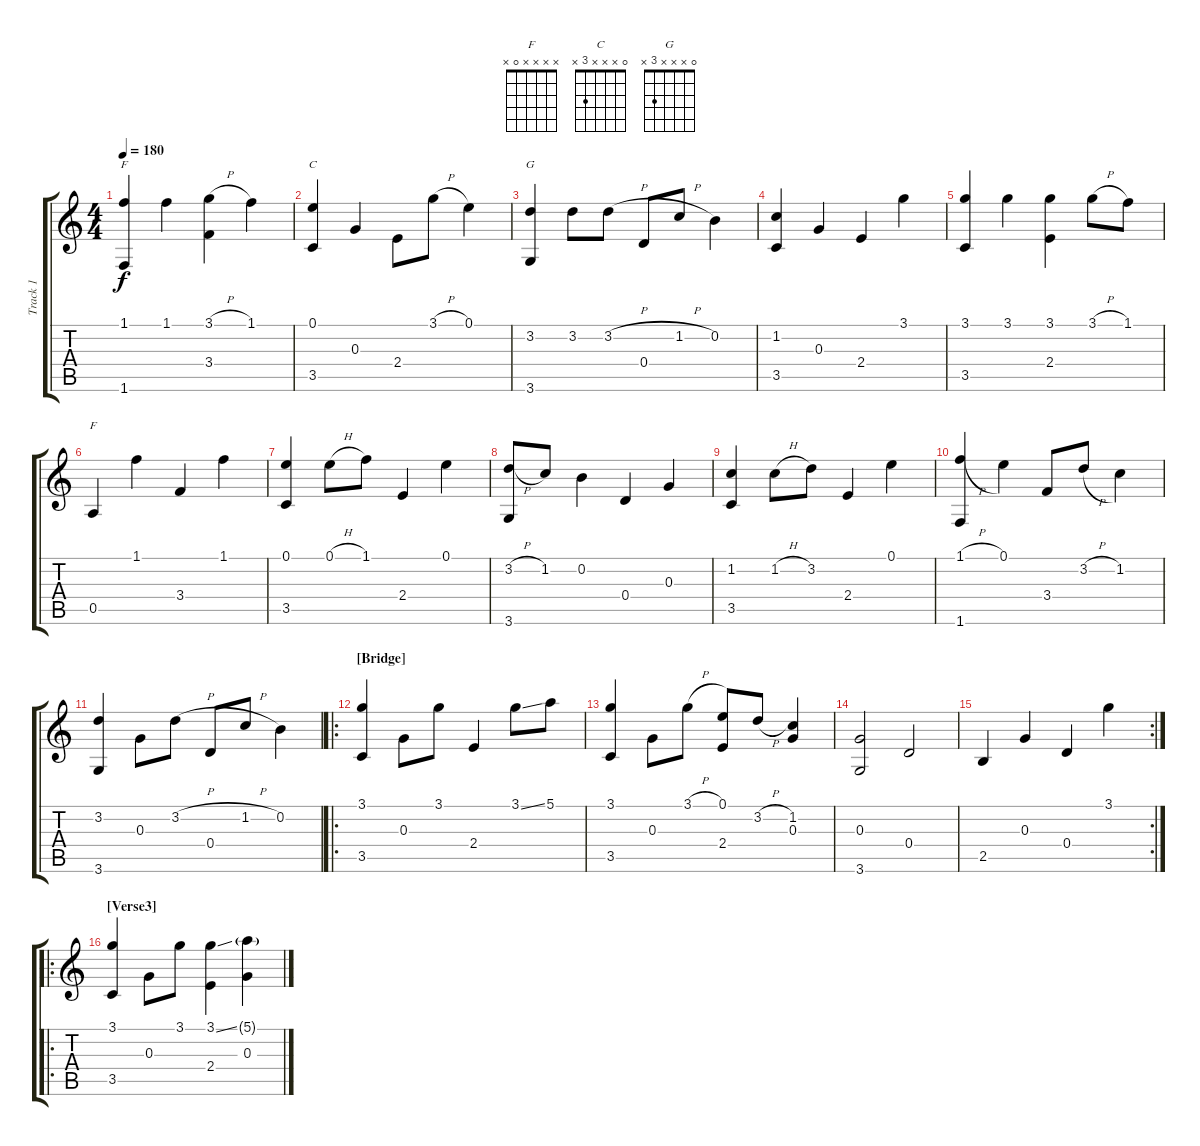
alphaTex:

\track ("Track 1" "Track 1") {instrument acousticguitarsteel}
\staff {score tabs}
\tuning (E4 B3 G3 D3 A2 E2) {hide}
\chord ("F" x x x x x 1)
\chord ("C" 0 x x x 3 x)
\chord ("G" 0 x x x 3 x)
\chord ("F" x x x x 0 x)
\ts (4 4)
\tempo 180
\clef g2
\ks c
(1.1 1.6).4{ch "F" dy f} 1.1.4 (3.1{h} 3.4).4 1.1.4 |
(0.1 3.5).4{ch "C"} 0.3.4 2.4.8 3.1{h}.8 0.1.4 |
(3.2 3.6).4{ch "G"} 3.2.8 3.2{h}.8 0.4.8 1.2{h}.8 0.2.4 |
(1.2 3.5).4 0.3.4 2.4.4 3.1.4 |
(3.1 3.5).4 3.1.4 (3.1 2.4).4 3.1{h}.8 1.1.8 |
0.5.4{ch "F"} 1.1.4 3.4.4 1.1.4 |
(0.1 3.5).4 0.1{h}.8 1.1.8 2.4.4 0.1.4 |
(3.2{h} 3.6).8 1.2.8 0.2.4 0.4.4 0.3.4 |
(1.2 3.5).4 1.2{h}.8 3.2.8 2.4.4 0.1.4 |
(1.1{h} 1.6).4 0.1.4 3.4.8 3.2{h}.8 1.2.4 |
(3.2 3.6).4 0.3.8 3.2{h}.8 0.4.8 1.2{h}.8 0.2.4 |
\ro
\section ("" "[Bridge]")
(3.1 3.5).4 0.3.8 3.1.8 2.4.4 3.1{ss}.8 5.1.8 |
(3.1 3.5).4 0.3.8 3.1{h}.8 (0.1 2.4).8 3.2{h}.8 (1.2 0.3).4 |
(0.3 3.6).2 0.4.2 |
\rc 2
2.5.4 0.3.4 0.4.4 3.1.4 |
\ro
\section ("" "[Verse3]")
(3.1 3.5).4 0.3.8 3.1.8 (3.1{ss} 2.4).4 (5.1{g} 0.3).4
